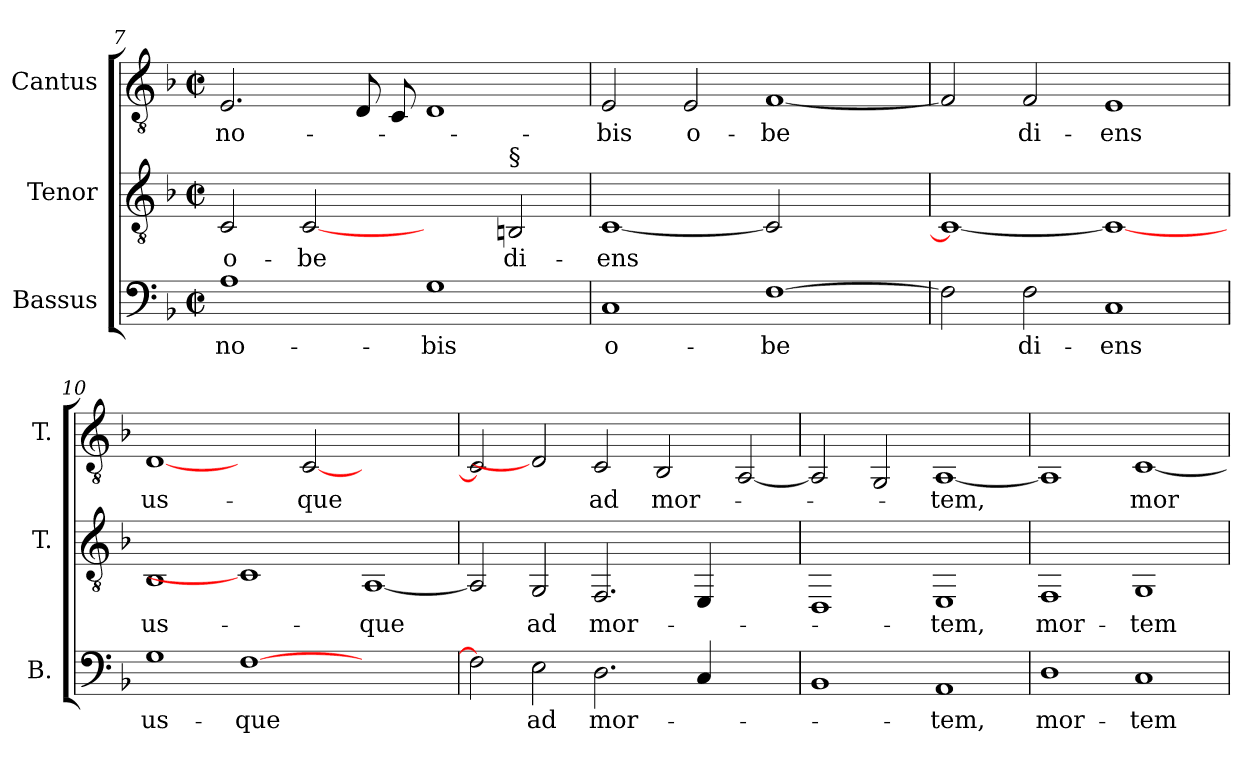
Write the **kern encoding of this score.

**kern	**text	**kern	**text	**kern	**text
*part3	*part3	*part2	*part2	*part1	*part1
*staff3	*staff3	*staff2	*staff2	*staff1	*staff1
*I"Bassus	*	*I"Tenor	*	*I"Cantus	*
*I'B.	*	*I'T.	*	*I'T.	*
*clefF4	*	*clefGv2	*	*clefGv2	*
*k[b-]	*	*k[b-]	*	*k[b-]	*
*F:	*	*F:	*	*F:	*
*M2/2	*	*M2/2	*	*M2/2	*
*met(c|)	*	*met(c|)	*	*met(c|)	*
=7	=7	=7	=7	=7	=7
!	!LO:LY:b:color=#000000	!	!	!	!
!	!	!	!LO:LY:b:color=#000000	!	!
!	!	!	!	!	!LO:LY:b:color=#000000
1Ai	no-	2Ci/	o-	2.Ei/	no-
!	!	!	!LO:LY:b:color=#000000	!	!
.	.	[2Ci	-be	.	.
.	.	.	.	8Di/	.
.	.	.	.	8Ci/	.
!	!LO:LY:b:color=#000000	!	!	!	!
1Gi	-bis	2ryy	.	1Di	.
!	!	!LO:TX:a:t=§	!	!	!
!	!	!	!LO:LY:b:color=#000000	!	!
.	.	2BBi/	di-	.	.
!!LO:LB:g=z
=8	=8	=8	=8	=8	=8
!	!LO:LY:b:color=#000000	!	!	!	!
!	!	!	!LO:LY:b:color=#000000	!	!
!	!	!	!	!	!LO:LY:b:color=#000000
1Ci	o-	[<1Ci	-ens	2Ei/	-bis
!	!	!	!	!	!LO:LY:b:color=#000000
.	.	.	.	2Ei/	o-
!	!LO:LY:b:color=#000000	!	!	!	!
!	!	!	!	!	!LO:LY:b:color=#000000
[>1Fi	-be	2Ci]	.	[<1Fi	-be
.	.	2ryy	.	.	.
=9	=9	=9	=9	=9	=9
2Fi\]	.	1Ci_<	.	2Fi/]	.
!	!LO:LY:b:color=#000000	!	!	!	!
!	!	!	!	!	!LO:LY:b:color=#000000
2Fi\	di-	.	.	2Fi/	di-
!	!LO:LY:b:color=#000000	!	!	!	!
!	!	!	!	!	!LO:LY:b:color=#000000
1Ci	-ens	1Ci_	.	1Ei	-ens
=10	=10	=10	=10	=10	=10
!	!LO:LY:b:color=#000000	!	!	!	!
!	!	!	!LO:LY:b:color=#000000	!	!
!	!	!	!	!	!LO:LY:b:color=#000000
1Gi	us-	1BB-i	us-	[1Di	us-
!	!LO:LY:b:color=#000000	!	!	!	!
[>1Fi	-que	1Ci]	.	2ryy	.
!	!	!	!	!	!LO:LY:b:color=#000000
.	.	.	.	[<2Ci/	-que
!	!	!	!LO:LY:b:color=#000000	!	!
1ryy	.	[<1AAi	-que	1ryy	.
=11	=11	=11	=11	=11	=11
2Fi\]	.	2AAi/]	.	2Ci/]	.
!	!LO:LY:b:color=#000000	!	!	!	!
!	!	!	!LO:LY:b:color=#000000	!	!
2Ei\	ad	2GGi/	ad	2Di]	.
!	!LO:LY:b:color=#000000	!	!	!	!
!	!	!	!LO:LY:b:color=#000000	!	!
!	!	!	!	!	!LO:LY:b:color=#000000
2.Di\	mor-	2.FFi/	mor-	2Ci/	ad
!	!	!	!	!	!LO:LY:b:color=#000000
.	.	.	.	2BB-i/	mor-
4Ci/	.	4EEi/	.	.	.
2ryy	.	2ryy	.	[<2AAi/	.
=12	=12	=12	=12	=12	=12
1BB-i	.	1DDi	.	2AAi/]	.
.	.	.	.	2GGi/	.
!	!LO:LY:b:color=#000000	!	!	!	!
!	!	!	!LO:LY:b:color=#000000	!	!
!	!	!	!	!	!LO:LY:b:color=#000000
1AAi	-tem,	1EEi	-tem,	[<1AAi	-tem,
!!LO:LB:g=z
=13	=13	=13	=13	=13	=13
!	!LO:LY:b:color=#000000	!	!	!	!
!	!	!	!LO:LY:b:color=#000000	!	!
1Di	mor-	1FFi	mor-	1AAi]	.
!	!LO:LY:b:color=#000000	!	!	!	!
!	!	!	!LO:LY:b:color=#000000	!	!
!	!	!	!	!	!LO:LY:b:color=#000000
1Ci	-tem	1GGi	-tem	[<1Ci	mor-
=	=	=	=	=	=
*-	*-	*-	*-	*-	*-
